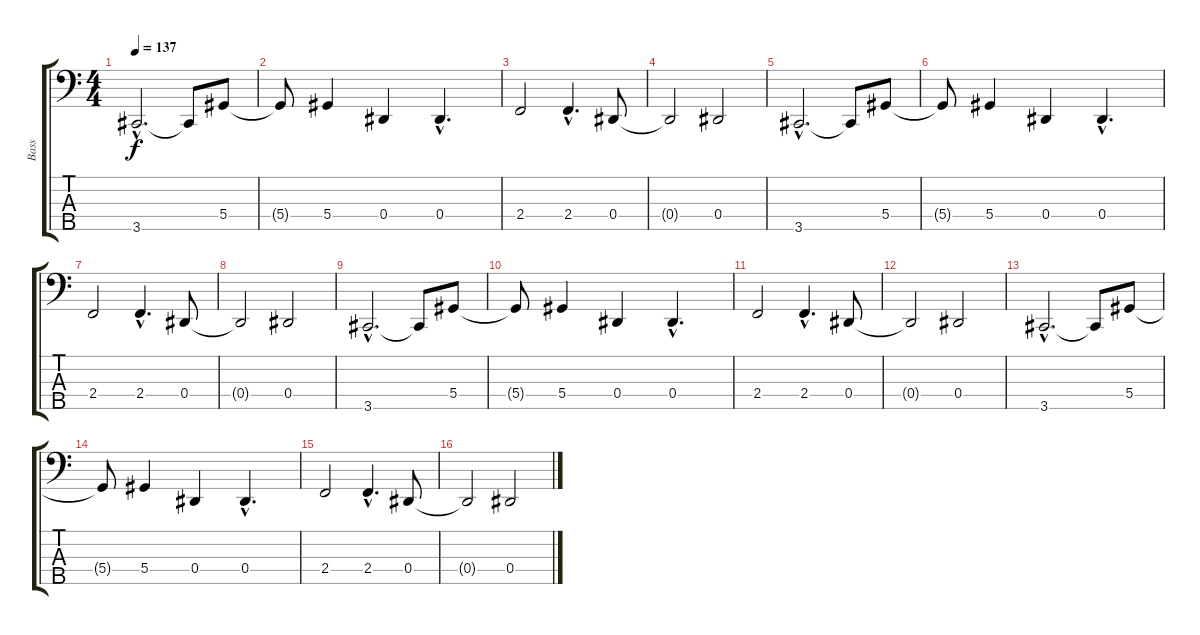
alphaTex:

\track ("Bass" "Bass") {instrument electricbasspick}
\staff {score tabs}
\tuning (Gb2 Db2 Ab1 Eb1 Bb0) {hide}
\ts (4 4)
\tempo 137
\clef f4
\ks c
3.5{hac}.2{d dy f} 3.5{t}.8 5.4.8 |
5.4{t}.8 5.4.4 0.4.4 0.4{hac}.4{d} |
2.4.2 2.4{hac}.4{d} 0.4.8 |
0.4{t}.2 0.4.2 |
3.5{hac}.2{d} 3.5{t}.8 5.4.8 |
5.4{t}.8 5.4.4 0.4.4 0.4{hac}.4{d} |
2.4.2 2.4{hac}.4{d} 0.4.8 |
0.4{t}.2 0.4.2 |
3.5{hac}.2{d} 3.5{t}.8 5.4.8 |
5.4{t}.8 5.4.4 0.4.4 0.4{hac}.4{d} |
2.4.2 2.4{hac}.4{d} 0.4.8 |
0.4{t}.2 0.4.2 |
3.5{hac}.2{d} 3.5{t}.8 5.4.8 |
5.4{t}.8 5.4.4 0.4.4 0.4{hac}.4{d} |
2.4.2 2.4{hac}.4{d} 0.4.8 |
0.4{t}.2 0.4.2
